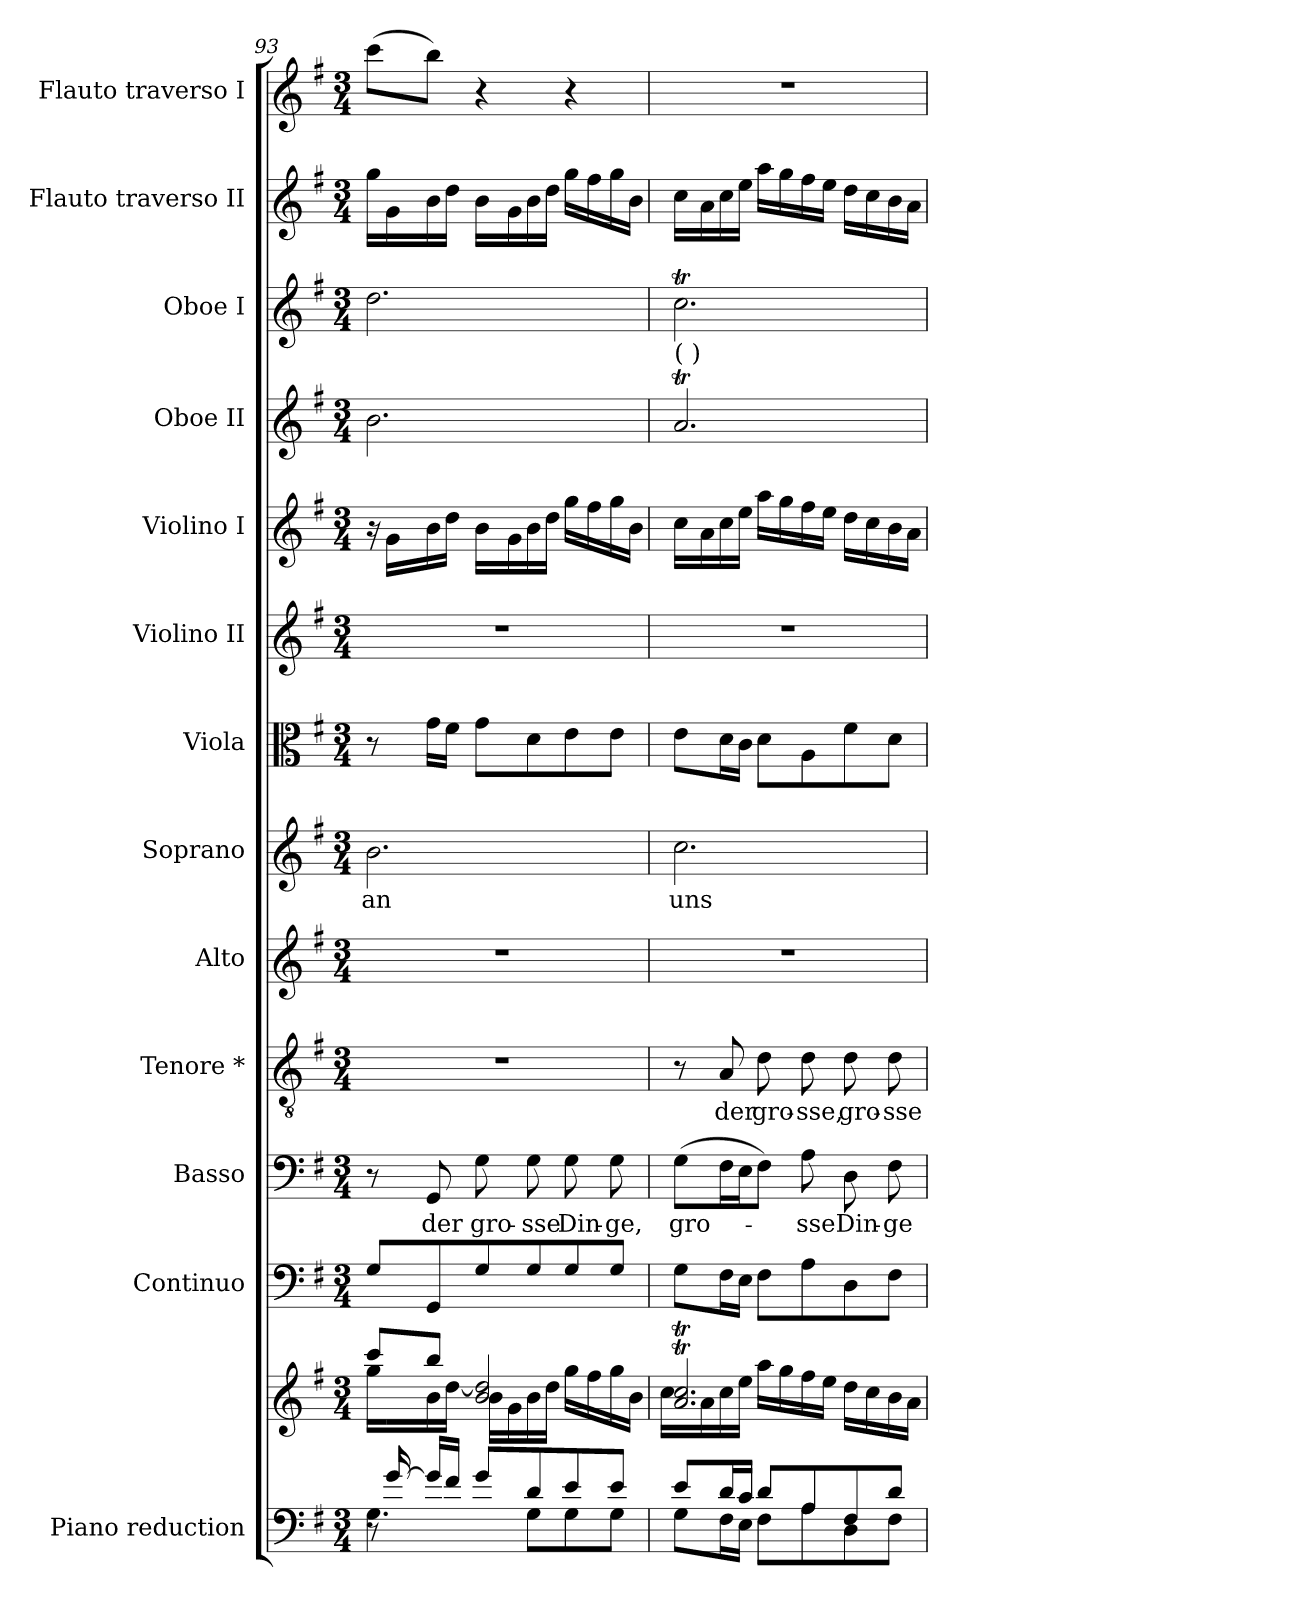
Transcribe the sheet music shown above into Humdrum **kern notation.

**kern	**kern	**kern	**kern	**text	**kern	**text	**kern	**kern	**text	**kern	**kern	**kern	**kern	**kern	**kern	**kern
*part13	*part13	*part12	*part11	*part11	*part10	*part10	*part9	*part8	*part8	*part7	*part6	*part5	*part4	*part3	*part2	*part1
*staff14	*staff13	*staff12	*staff11	*staff11	*staff10	*staff10	*staff9	*staff8	*staff8	*staff7	*staff6	*staff5	*staff4	*staff3	*staff2	*staff1
*I"Piano reduction	*	*I"Continuo	*I"Basso	*	*I"Tenore *	*	*I"Alto	*I"Soprano	*	*I"Viola	*I"Violino II	*I"Violino I	*I"Oboe II	*I"Oboe I	*I"Flauto traverso II	*I"Flauto traverso I
*I'Pno	*	*	*	*	*	*	*	*	*	*I'Vla	*I'Vln	*I'Vln	*I'Ob	*I'Ob	*	*
!!LO:PB:g=z
*clefF4	*clefG2	*clefF4	*clefF4	*	*clefGv2	*	*clefG2	*clefG2	*	*clefC3	*clefG2	*clefG2	*clefG2	*clefG2	*clefG2	*clefG2
*k[f#]	*k[f#]	*k[f#]	*k[f#]	*	*k[f#]	*	*k[f#]	*k[f#]	*	*k[f#]	*k[f#]	*k[f#]	*k[f#]	*k[f#]	*k[f#]	*k[f#]
*M3/4	*M3/4	*M3/4	*M3/4	*	*M3/4	*	*M3/4	*M3/4	*	*M3/4	*M3/4	*M3/4	*M3/4	*M3/4	*M3/4	*M3/4
=93	=93	=93	=93	=93	=93	=93	=93	=93	=93	=93	=93	=93	=93	=93	=93	=93
*^	*^	*	*	*	*	*	*	*	*	*	*	*	*	*	*	*
*	*^	*	*	*	*	*	*	*	*	*	*	*	*	*	*	*	*	*
!	!	!	!	!	!	!	!	!	!	!	!	!LO:LY:b	!	!	!	!	!	!	!
16ryy	8r	4.G\	8ccc/L	16gg\LL	8G/L	8r	.	2.r	.	2.r	2.b\	an	8r	2.r	16r	2.b\	2.dd\	16gg\LL	(8ccc\L
[16g/	.	.	.	16ryy	.	.	.	.	.	.	.	.	.	.	16g\LL	.	.	16g\	.
!	!	!	!	!	!	!	!LO:LY:b	!	!	!	!	!	!	!	!	!	!	!	!
2ryy	16g/LL]	.	8bb/J	16b\	8GG/	8GG/	der	.	.	.	.	.	16g\LL	.	16b\	.	.	16b\	8bb\J)
.	16f#/JJ	.	.	[>16dd\JJ	.	.	.	.	.	.	.	.	16f#\JJ	.	16dd\JJ	.	.	16dd\JJ	.
!	!	!	!	!	!	!	!LO:LY:b	!	!	!	!	!	!	!	!	!	!	!	!
.	8g/L	.	2b/ 2dd/]	16b\LL	8G/	8G\	gro-	.	.	.	.	.	8g\L	.	16b\LL	.	.	16b\LL	4r
.	.	.	.	16g\	.	.	.	.	.	.	.	.	.	.	16g\	.	.	16g\	.
!	!	!	!	!	!	!	!LO:LY:b	!	!	!	!	!	!	!	!	!	!	!	!
.	8d/	8G\L	.	16b\	8G/	8G\	-sse	.	.	.	.	.	8d\	.	16b\	.	.	16b\	.
.	.	.	.	16dd\JJ	.	.	.	.	.	.	.	.	.	.	16dd\JJ	.	.	16dd\JJ	.
!	!	!	!	!	!	!	!LO:LY:b	!	!	!	!	!	!	!	!	!	!	!	!
.	8e/	8G\	.	16gg\LL	8G/	8G\	Din-	.	.	.	.	.	8e\	.	16gg\LL	.	.	16gg\LL	4r
.	.	.	.	16ff#\	.	.	.	.	.	.	.	.	.	.	16ff#\	.	.	16ff#\	.
!	!	!	!	!	!	!	!LO:LY:b	!	!	!	!	!	!	!	!	!	!	!	!
8ryy	8e/J	8G\J	.	16gg\	8G/J	8G\	-ge,	.	.	.	.	.	8e\J	.	16gg\	.	.	16gg\	.
.	.	.	.	16b\JJ	.	.	.	.	.	.	.	.	.	.	16b\JJ	.	.	16b\JJ	.
*	*v	*v	*	*	*	*	*	*	*	*	*	*	*	*	*	*	*	*	*
=94	=94	=94	=94	=94	=94	=94	=94	=94	=94	=94	=94	=94	=94	=94	=94	=94	=94	=94
!	!	!	!	!	!	!	!	!	!	!	!	!	!	!	!LO:TX:a:t=(    )	!	!	!
!	!	!	!	!	!	!LO:LY:b	!	!	!	!	!LO:LY:b	!	!	!	!	!	!	!
8e/L	8G\L	2.a/T 2.cc/T	16cc\LL	8G\L	(8G\L	gro-	8r	.	2.r	2.cc\	uns	8e\L	2.r	16cc\LL	2.aT/	2.ccT\	16cc\LL	2.r
.	.	.	16a\	.	.	.	.	.	.	.	.	.	.	16a\	.	.	16a\	.
!	!	!	!	!	!	!	!	!LO:LY:b	!	!	!	!	!	!	!	!	!	!
16d/L	16F#\L	.	16cc\	16F#\L	16F#\L	.	8A/	der	.	.	.	16d\L	.	16cc\	.	.	16cc\	.
16c/JJ	16E\JJ	.	16ee\JJ	16E\JJ	16E\J	.	.	.	.	.	.	16c\JJ	.	16ee\JJ	.	.	16ee\JJ	.
!	!	!	!	!	!	!	!	!LO:LY:b	!	!	!	!	!	!	!	!	!	!
8d/L	8F#\L	.	16aa\LL	8F#\L	8F#\J)	.	8d\	gro-	.	.	.	8d\L	.	16aa\LL	.	.	16aa\LL	.
.	.	.	16gg\	.	.	.	.	.	.	.	.	.	.	16gg\	.	.	16gg\	.
!	!	!	!	!	!	!LO:LY:b	!	!LO:LY:b	!	!	!	!	!	!	!	!	!	!
8A/	8A\	.	16ff#\	8A\	8A\	-sse	8d\	-sse,	.	.	.	8A\	.	16ff#\	.	.	16ff#\	.
.	.	.	16ee\JJ	.	.	.	.	.	.	.	.	.	.	16ee\JJ	.	.	16ee\JJ	.
!	!	!	!	!	!	!LO:LY:b	!	!LO:LY:b	!	!	!	!	!	!	!	!	!	!
8F#/	8D\	.	16dd\LL	8D\	8D\	Din-	8d\	gro-	.	.	.	8f#\	.	16dd\LL	.	.	16dd\LL	.
.	.	.	16cc\	.	.	.	.	.	.	.	.	.	.	16cc\	.	.	16cc\	.
!	!	!	!	!	!	!LO:LY:b	!	!LO:LY:b	!	!	!	!	!	!	!	!	!	!
8d/J	8F#\J	.	16b\	8F#\J	8F#\	-ge	8d\	-sse	.	.	.	8d\J	.	16b\	.	.	16b\	.
.	.	.	16a\JJ	.	.	.	.	.	.	.	.	.	.	16a\JJ	.	.	16a\JJ	.
*v	*v	*	*	*	*	*	*	*	*	*	*	*	*	*	*	*	*	*
*	*v	*v	*	*	*	*	*	*	*	*	*	*	*	*	*	*	*
=	=	=	=	=	=	=	=	=	=	=	=	=	=	=	=	=
*-	*-	*-	*-	*-	*-	*-	*-	*-	*-	*-	*-	*-	*-	*-	*-	*-
